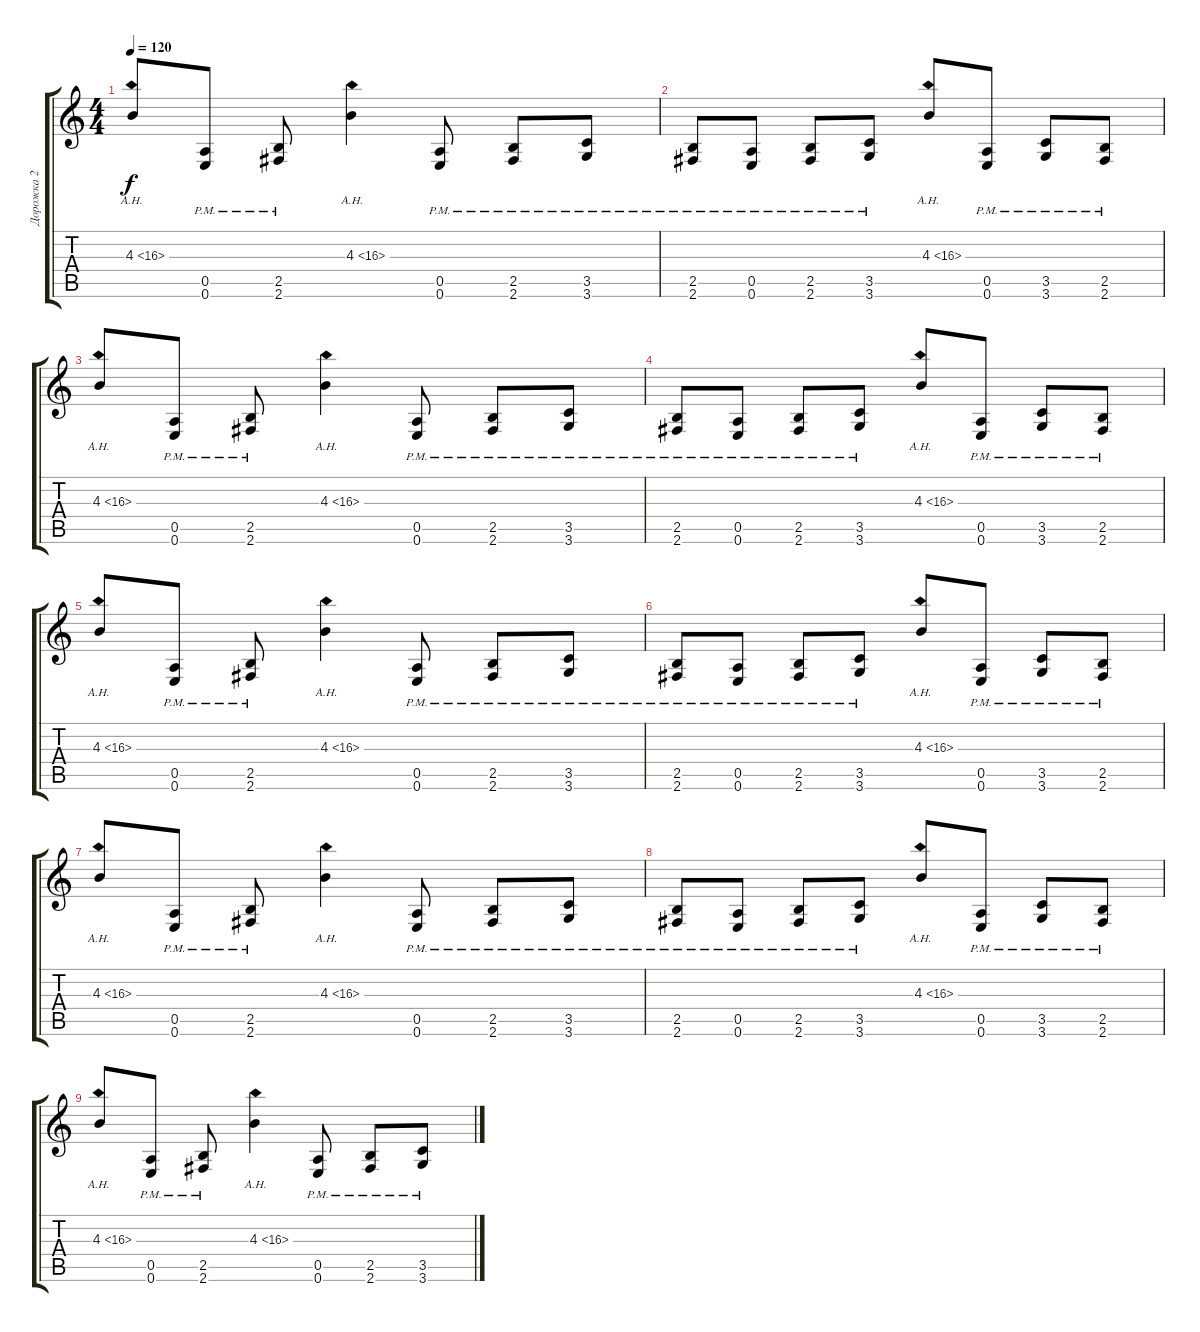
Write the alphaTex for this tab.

\track ("Дорожка 2" "Дорожка 2") {instrument overdrivenguitar}
\staff {score tabs}
\tuning (E4 B3 G3 D3 A2 E2) {hide}
\ts (4 4)
\tempo 120
\clef g2
\ks c
4.3{ah 12}.8{dy f} (0.5{pm} 0.6{pm}).8 (2.5{pm} 2.6{pm}).8 4.3{ah 12}.4 (0.5{pm} 0.6{pm}).8 (2.5{pm} 2.6{pm}).8 (3.5{pm} 3.6{pm}).8 |
(2.5{pm} 2.6{pm}).8 (0.5{pm} 0.6{pm}).8 (2.5{pm} 2.6{pm}).8 (3.5{pm} 3.6{pm}).8 4.3{ah 12}.8 (0.5{pm} 0.6{pm}).8 (3.5{pm} 3.6{pm}).8 (2.5{pm} 2.6{pm}).8 |
4.3{ah 12}.8 (0.5{pm} 0.6{pm}).8 (2.5{pm} 2.6{pm}).8 4.3{ah 12}.4 (0.5{pm} 0.6{pm}).8 (2.5{pm} 2.6{pm}).8 (3.5{pm} 3.6{pm}).8 |
(2.5{pm} 2.6{pm}).8{volume 0} (0.5{pm} 0.6{pm}).8 (2.5{pm} 2.6{pm}).8 (3.5{pm} 3.6{pm}).8 4.3{ah 12}.8 (0.5{pm} 0.6{pm}).8 (3.5{pm} 3.6{pm}).8 (2.5{pm} 2.6{pm}).8 |
4.3{ah 12}.8 (0.5{pm} 0.6{pm}).8 (2.5{pm} 2.6{pm}).8 4.3{ah 12}.4 (0.5{pm} 0.6{pm}).8 (2.5{pm} 2.6{pm}).8 (3.5{pm} 3.6{pm}).8 |
(2.5{pm} 2.6{pm}).8 (0.5{pm} 0.6{pm}).8 (2.5{pm} 2.6{pm}).8 (3.5{pm} 3.6{pm}).8 4.3{ah 12}.8 (0.5{pm} 0.6{pm}).8 (3.5{pm} 3.6{pm}).8 (2.5{pm} 2.6{pm}).8 |
4.3{ah 12}.8 (0.5{pm} 0.6{pm}).8 (2.5{pm} 2.6{pm}).8 4.3{ah 12}.4 (0.5{pm} 0.6{pm}).8 (2.5{pm} 2.6{pm}).8 (3.5{pm} 3.6{pm}).8 |
(2.5{pm} 2.6{pm}).8 (0.5{pm} 0.6{pm}).8 (2.5{pm} 2.6{pm}).8 (3.5{pm} 3.6{pm}).8 4.3{ah 12}.8 (0.5{pm} 0.6{pm}).8 (3.5{pm} 3.6{pm}).8 (2.5{pm} 2.6{pm}).8 |
4.3{ah 12}.8 (0.5{pm} 0.6{pm}).8 (2.5{pm} 2.6{pm}).8 4.3{ah 12}.4 (0.5{pm} 0.6{pm}).8 (2.5{pm} 2.6{pm}).8 (3.5{pm} 3.6{pm}).8
